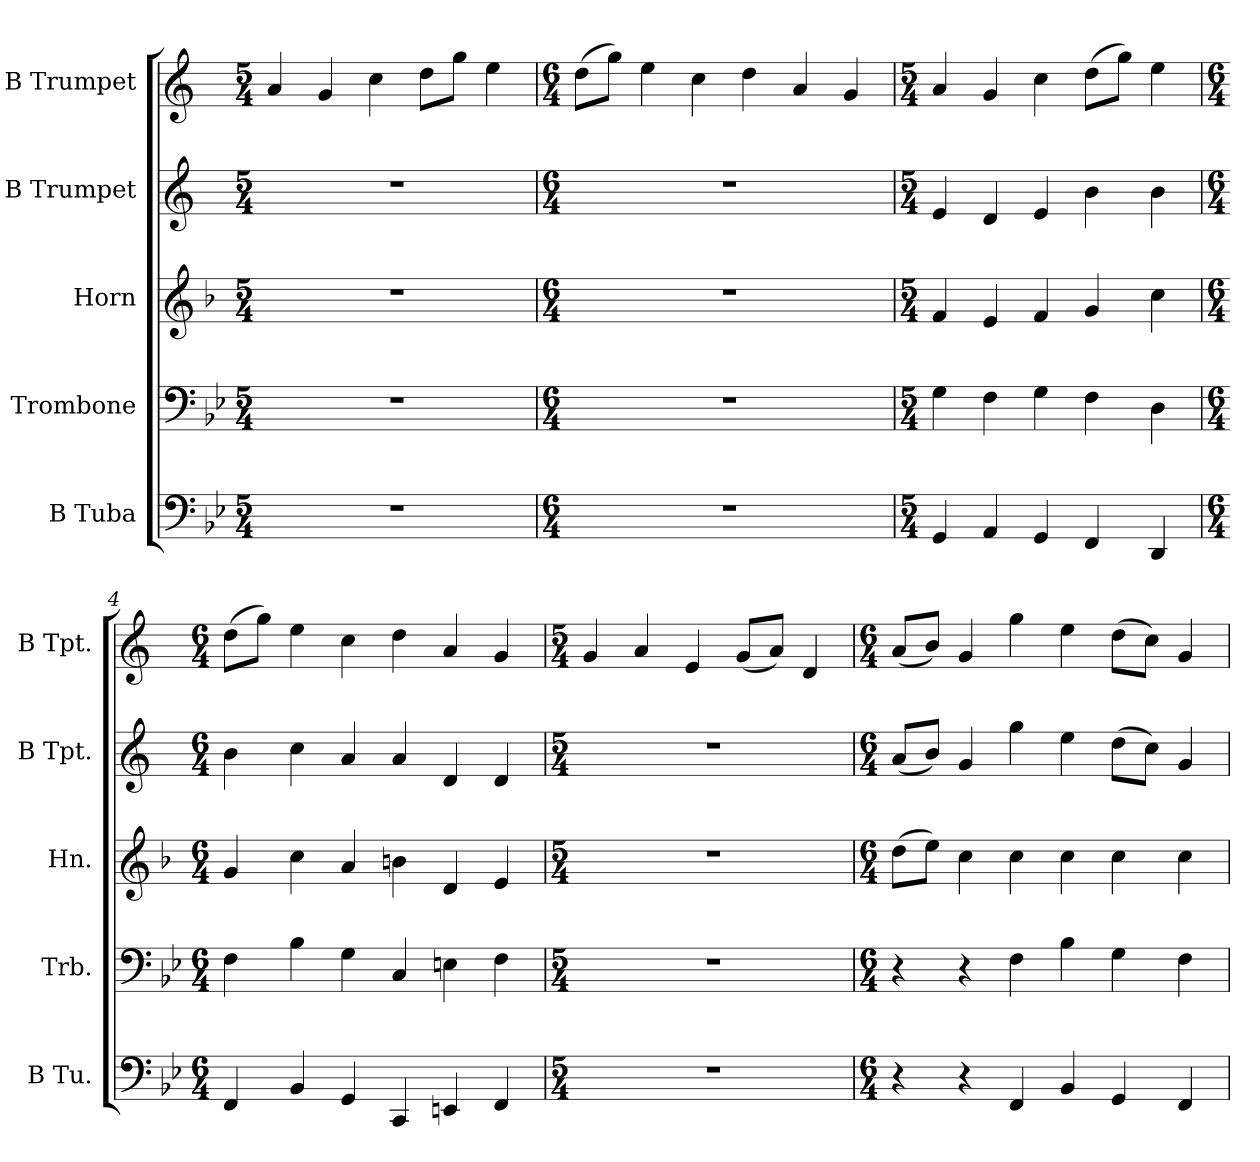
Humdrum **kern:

**kern	**kern	**kern	**kern	**kern
*part5	*part4	*part3	*part2	*part1
*staff5	*staff4	*staff3	*staff2	*staff1
*I"B Tuba	*I"Trombone	*I"Horn	*I"B Trumpet	*I"B Trumpet
*I'B Tu.	*I'Trb.	*I'Hn.	*I'B Tpt.	*I'B Tpt.
*clefF4	*clefF4	*	*clefG2	*clefG2
*	*	*ITrd4c7	*ITrd1c2	*ITrd1c2
*k[b-e-]	*k[b-e-]	*k[b-e-]	*k[b-e-]	*k[b-e-]
*B-:	*B-:	*B-:	*B-:	*B-:
*M5/4	*M5/4	*M5/4	*M5/4	*M5/4
=1	=1	=1	=1	=1
4%5r	4%5r	4%5r	4%5r	4g/
.	.	.	.	4f/
.	.	.	.	4b-\
.	.	.	.	8cc\L
.	.	.	.	8ff\J
.	.	.	.	4dd\
=2	=2	=2	=2	=2
*M6/4	*M6/4	*M6/4	*M6/4	*M6/4
1.r	1.r	1.r	1.r	(8cc\L
.	.	.	.	8ff\J)
.	.	.	.	4dd\
.	.	.	.	4b-\
.	.	.	.	4cc\
.	.	.	.	4g/
.	.	.	.	4f/
=3	=3	=3	=3	=3
*M5/4	*M5/4	*M5/4	*M5/4	*M5/4
4GG/	4G\	4B-/	4d/	4g/
4AA/	4F\	4A/	4c/	4f/
4GG/	4G\	4B-/	4d/	4b-\
4FF/	4F\	4c/	4a\	(8cc\L
.	.	.	.	8ff\J)
4DD/	4D\	4f\	4a\	4dd\
=4	=4	=4	=4	=4
*M6/4	*M6/4	*M6/4	*M6/4	*M6/4
4FF/	4F\	4c/	4a\	(8cc\L
.	.	.	.	8ff\J)
4BB-/	4B-\	4f\	4b-\	4dd\
4GG/	4G\	4d/	4g/	4b-\
4CC/	4C/	4en\	4g/	4cc\
4EEn/	4En\	4G/	4c/	4g/
4FF/	4F\	4A/	4c/	4f/
!!LO:LB:g=z
=5	=5	=5	=5	=5
*M5/4	*M5/4	*M5/4	*M5/4	*M5/4
4%5r	4%5r	4%5r	4%5r	4f/
.	.	.	.	4g/
.	.	.	.	4d/
.	.	.	.	(8f/L
.	.	.	.	8g/J)
.	.	.	.	4c/
=6	=6	=6	=6	=6
*M6/4	*M6/4	*M6/4	*M6/4	*M6/4
4r	4r	(8g\L	(8g/L	(8g/L
.	.	8a\J)	8a/J)	8a/J)
4r	4r	4f\	4f/	4f/
4FF/	4F\	4f\	4ff\	4ff\
4BB-/	4B-\	4f\	4dd\	4dd\
4GG/	4G\	4f\	(8cc\L	(8cc\L
.	.	.	8b-\J)	8b-\J)
4FF/	4F\	4f\	4f/	4f/
=	=	=	=	=
*-	*-	*-	*-	*-
